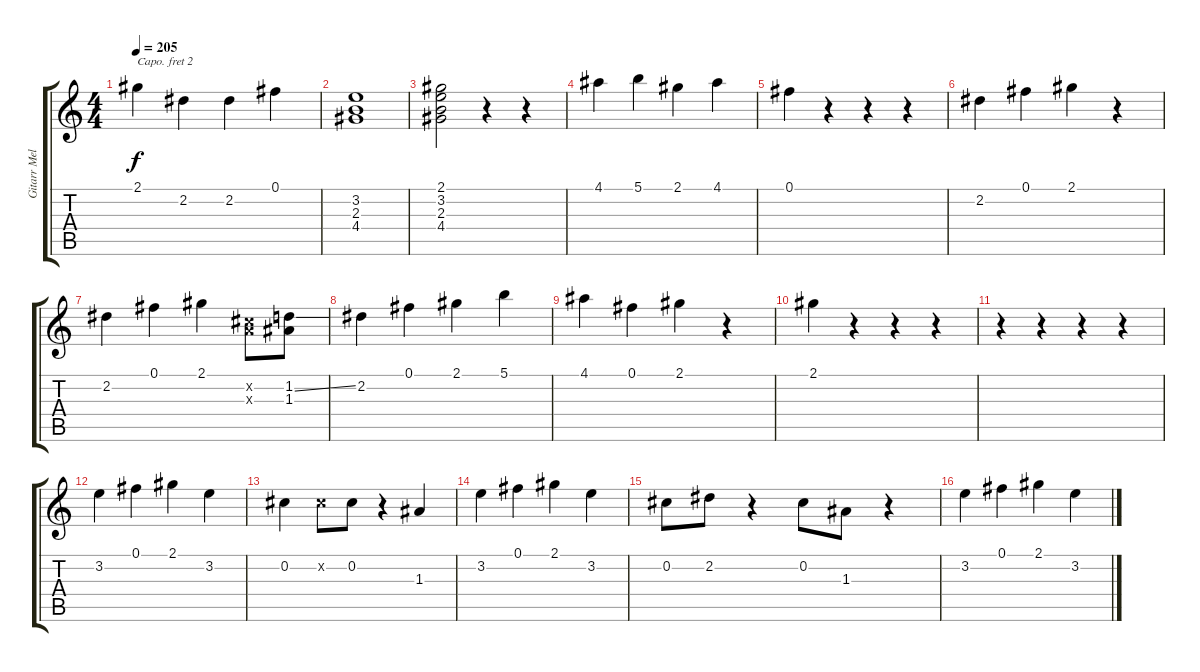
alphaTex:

\track ("Gitarr Melodi" "Gitarr Mel") {instrument acousticguitarsteel}
\staff {score tabs}
\capo 2
\tuning (E4 B3 G3 D3 A2 E2) {hide}
\ts (4 4)
\tempo 205
\clef g2
\ks c
2.1.4{dy f} 2.2.4 2.2.4 0.1.4 |
(3.2 2.3 4.4).1 |
(2.1 3.2 2.3 4.4).2 r.4 r.4 |
4.1.4 5.1.4 2.1.4 4.1.4 |
0.1.4 r.4 r.4 r.4 |
2.2.4 0.1.4 2.1.4 r.4 |
2.2.4 0.1.4 2.1.4 (0.2{x} 0.3{x}).8 (1.2{ss} 1.3).8 |
2.2.4 0.1.4 2.1.4 5.1.4 |
4.1.4 0.1.4 2.1.4 r.4 |
2.1.4 r.4 r.4 r.4 |
r.4 r.4 r.4 r.4 |
3.2.4 0.1.4 2.1.4 3.2.4 |
0.2.4 0.2{x}.8 0.2.8 r.4 1.3.4 |
3.2.4 0.1.4 2.1.4 3.2.4 |
0.2.8 2.2.8 r.4 0.2.8 1.3.8 r.4 |
3.2.4 0.1.4 2.1.4 3.2.4
